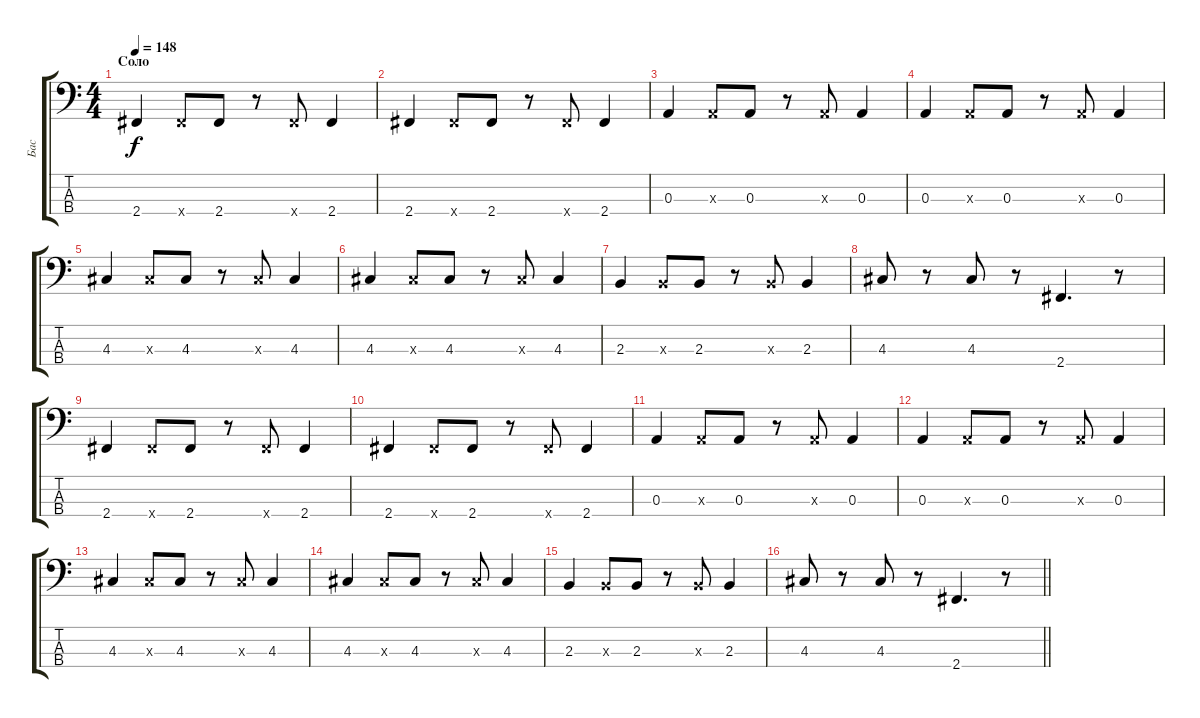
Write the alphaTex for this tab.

\track ("Бас" "Бас") {instrument electricbassfinger}
\staff {score tabs}
\tuning (G2 D2 A1 E1) {hide}
\ts (4 4)
\section ("" "Соло")
\tempo 148
\clef f4
\ks c
2.4.4{dy f} 2.4{x}.8 2.4.8 r.8 2.4{x}.8 2.4.4 |
2.4.4 2.4{x}.8 2.4.8 r.8 2.4{x}.8 2.4.4 |
0.3.4 0.3{x}.8 0.3.8 r.8 0.3{x}.8 0.3.4 |
0.3.4 0.3{x}.8 0.3.8 r.8 0.3{x}.8 0.3.4 |
4.3.4 4.3{x}.8 4.3.8 r.8 4.3{x}.8 4.3.4 |
4.3.4 4.3{x}.8 4.3.8 r.8 4.3{x}.8 4.3.4 |
2.3.4 2.3{x}.8 2.3.8 r.8 2.3{x}.8 2.3.4 |
4.3.8 r.8 4.3.8 r.8 2.4.4{d} r.8 |
2.4.4 2.4{x}.8 2.4.8 r.8 2.4{x}.8 2.4.4 |
2.4.4 2.4{x}.8 2.4.8 r.8 2.4{x}.8 2.4.4 |
0.3.4 0.3{x}.8 0.3.8 r.8 0.3{x}.8 0.3.4 |
0.3.4 0.3{x}.8 0.3.8 r.8 0.3{x}.8 0.3.4 |
4.3.4 4.3{x}.8 4.3.8 r.8 4.3{x}.8 4.3.4 |
4.3.4 4.3{x}.8 4.3.8 r.8 4.3{x}.8 4.3.4 |
2.3.4 2.3{x}.8 2.3.8 r.8 2.3{x}.8 2.3.4 |
\barLineRight lightlight
4.3.8 r.8 4.3.8 r.8 2.4.4{d} r.8
